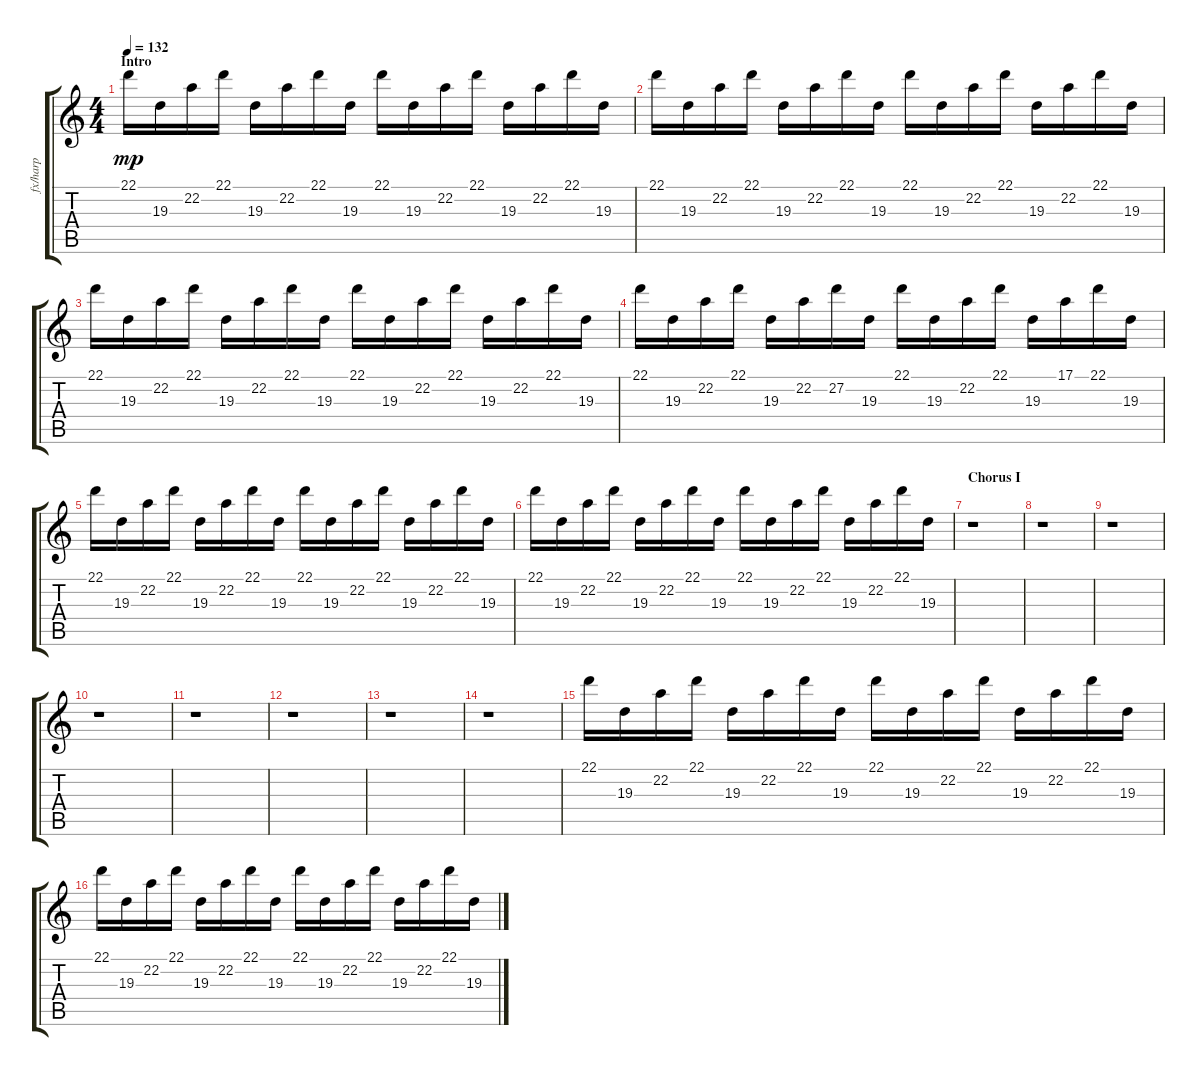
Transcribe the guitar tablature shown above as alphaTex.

\track ("fx/harp" "fx/harp") {instrument marimba}
\staff {score tabs}
\tuning (E4 B3 G3 D3 A2 E2) {hide}
\ts (4 4)
\section ("" "Intro")
\tempo 132
\clef g2
\ks c
22.1.16{dy mp instrument marimba} 19.3.16 22.2.16 22.1.16 19.3.16 22.2.16 22.1.16 19.3.16 22.1.16 19.3.16 22.2.16 22.1.16 19.3.16 22.2.16 22.1.16 19.3.16 |
22.1.16 19.3.16 22.2.16 22.1.16 19.3.16 22.2.16 22.1.16 19.3.16 22.1.16 19.3.16 22.2.16 22.1.16 19.3.16 22.2.16 22.1.16 19.3.16 |
22.1.16 19.3.16 22.2.16 22.1.16 19.3.16 22.2.16 22.1.16 19.3.16 22.1.16 19.3.16 22.2.16 22.1.16 19.3.16 22.2.16 22.1.16 19.3.16 |
22.1.16 19.3.16 22.2.16 22.1.16 19.3.16 22.2.16 27.2.16 19.3.16 22.1.16 19.3.16 22.2.16 22.1.16 19.3.16 17.1.16 22.1.16 19.3.16 |
22.1.16 19.3.16 22.2.16 22.1.16 19.3.16 22.2.16 22.1.16 19.3.16 22.1.16 19.3.16 22.2.16 22.1.16 19.3.16 22.2.16 22.1.16 19.3.16 |
22.1.16 19.3.16 22.2.16 22.1.16 19.3.16 22.2.16 22.1.16 19.3.16 22.1.16 19.3.16 22.2.16 22.1.16 19.3.16 22.2.16 22.1.16 19.3.16 |
\section ("" "Chorus I")
r.1 |
r.1 |
r.1 |
r.1 |
r.1 |
r.1 |
r.1 |
r.1 |
22.1.16 19.3.16 22.2.16 22.1.16 19.3.16 22.2.16 22.1.16 19.3.16 22.1.16 19.3.16 22.2.16 22.1.16 19.3.16 22.2.16 22.1.16 19.3.16 |
22.1.16 19.3.16 22.2.16 22.1.16 19.3.16 22.2.16 22.1.16 19.3.16 22.1.16 19.3.16 22.2.16 22.1.16 19.3.16 22.2.16 22.1.16 19.3.16
